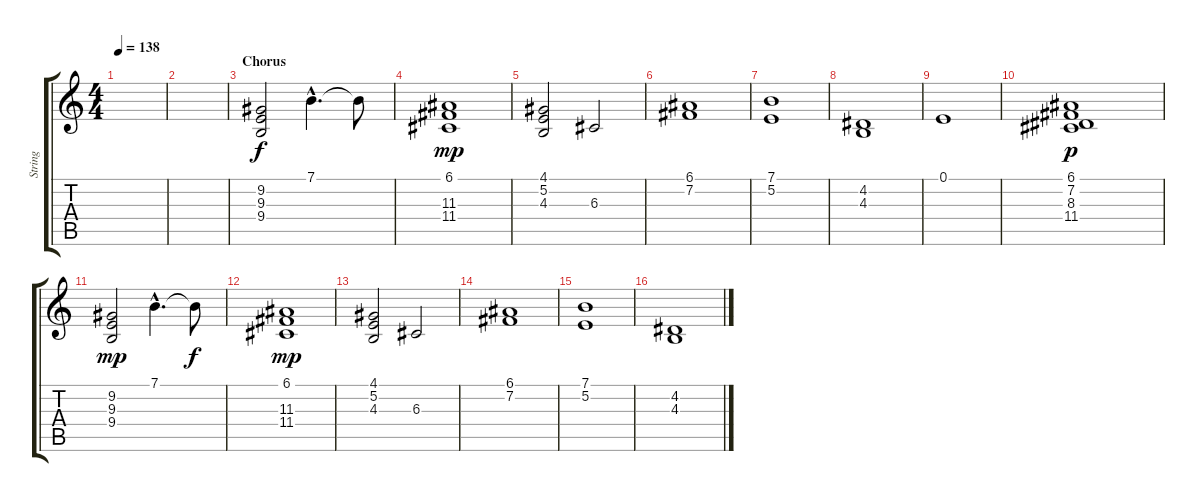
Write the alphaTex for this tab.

\track ("String" "String") {instrument stringensemble2}
\staff {score tabs}
\tuning (E4 B3 G3 D3 A2 E2) {hide}
\ts (4 4)
\tempo 138
\clef g2
\ks c
|
|
\section ("" "Chorus")
(9.2 9.3 9.4).2 7.1{hac}.4{d} 7.1{t}.8{dy f} |
(6.1 11.3 11.4).1{dy mp} |
(4.1 5.2 4.3).2 6.3.2 |
(6.1 7.2).1 |
(7.1 5.2).1 |
(4.2 4.3).1 |
0.1.1 |
(6.1 7.2 8.3 11.4).1{dy p} |
(9.2 9.3 9.4).2{dy mp} 7.1{hac}.4{d} 7.1{t}.8{dy f} |
(6.1 11.3 11.4).1{dy mp} |
(4.1 5.2 4.3).2 6.3.2 |
(6.1 7.2).1 |
(7.1 5.2).1 |
(4.2 4.3).1
